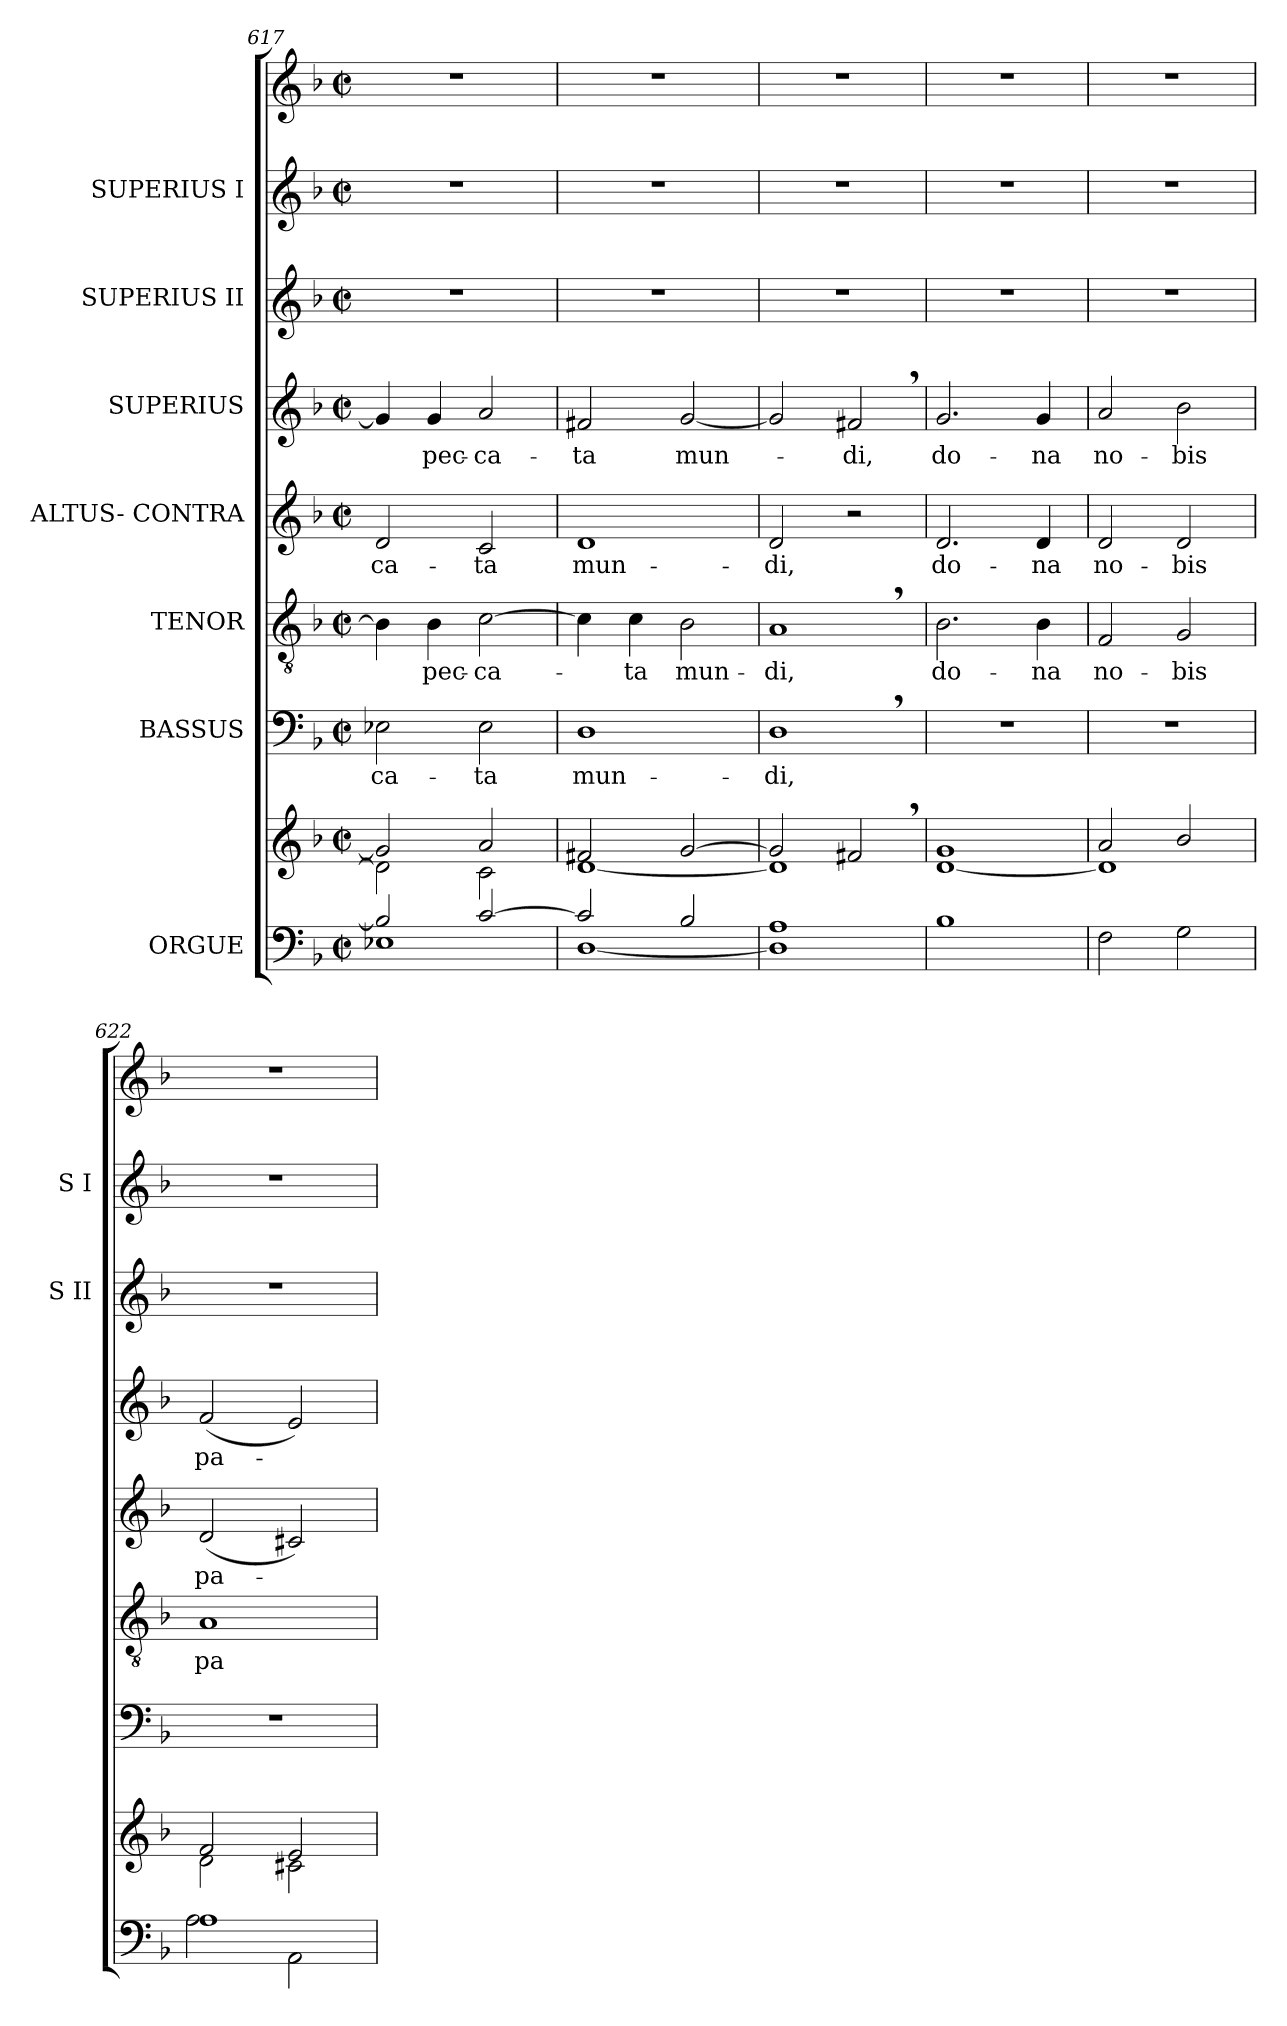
**kern	**kern	**kern	**text	**kern	**text	**kern	**text	**kern	**text	**kern	**kern	**kern
*part8	*part8	*part7	*part7	*part6	*part6	*part5	*part5	*part4	*part4	*part3	*part2	*part1
*staff9	*staff8	*staff7	*staff7	*staff6	*staff6	*staff5	*staff5	*staff4	*staff4	*staff3	*staff2	*staff1
*I"ORGUE	*	*I"BASSUS	*	*I"TENOR	*	*I"ALTUS- CONTRA	*	*I"SUPERIUS	*	*I"SUPERIUS II	*I"SUPERIUS I	*
*	*	*	*	*	*	*	*	*	*	*I'S II	*I'S I	*
*clefF4	*clefG2	*clefF4	*	*clefGv2	*	*clefG2	*	*clefG2	*	*clefG2	*clefG2	*clefG2
*k[b-]	*k[b-]	*k[b-]	*	*k[b-]	*	*k[b-]	*	*k[b-]	*	*k[b-]	*k[b-]	*k[b-]
*d:	*d:	*d:	*	*d:	*	*d:	*	*d:	*	*d:	*d:	*d:
*M2/2	*M2/2	*M2/2	*	*M2/2	*	*M2/2	*	*M2/2	*	*M2/2	*M2/2	*M2/2
*met(c|)	*met(c|)	*met(c|)	*	*met(c|)	*	*met(c|)	*	*met(c|)	*	*met(c|)	*met(c|)	*met(c|)
=617	=617	=617	=617	=617	=617	=617	=617	=617	=617	=617	=617	=617
*^	*^	*	*	*	*	*	*	*	*	*	*	*
!	!	!	!	!	!LO:LY:b	!	!	!	!LO:LY:b	!	!	!	!	!
2B-/]	1E-X	2g/]	2d\]	2E-X\	-ca-	4B-\]	.	2d/	-ca-	4g/]	.	1r	1r	1r
!	!	!	!	!	!	!	!LO:LY:b	!	!	!	!LO:LY:b	!	!	!
.	.	.	.	.	.	4B-\	pec-	.	.	4g/	pec-	.	.	.
!	!	!	!	!	!LO:LY:b	!	!LO:LY:b	!	!LO:LY:b	!	!LO:LY:b	!	!	!
[>2c/	.	2a/	2c\	2E-\	-ta	[2c\	-ca-	2c/	-ta	2a/	-ca-	.	.	.
=618	=618	=618	=618	=618	=618	=618	=618	=618	=618	=618	=618	=618	=618	=618
!	!	!	!	!	!LO:LY:b	!	!	!	!LO:LY:b	!	!LO:LY:b	!	!	!
2c/]	[<1D	2f#X/	[<1d	1D	mun-	4c\]	.	1d	mun-	2f#X/	-ta	1r	1r	1r
!	!	!	!	!	!	!	!LO:LY:b	!	!	!	!	!	!	!
.	.	.	.	.	.	4c\	-ta	.	.	.	.	.	.	.
!	!	!	!	!	!	!	!LO:LY:b	!	!	!	!LO:LY:b	!	!	!
2B-/	.	[>2g/	.	.	.	2B-\	mun-	.	.	[2g/	mun-	.	.	.
=619	=619	=619	=619	=619	=619	=619	=619	=619	=619	=619	=619	=619	=619	=619
!	!	!	!	!	!LO:LY:b	!	!LO:LY:b	!	!LO:LY:b	!	!	!	!	!
1A	1D]	2g/]	1d]	1D,>	-di,	1A,>	-di,	2d/	-di,	2g/]	.	1r	1r	1r
!	!	!	!	!	!	!	!	!	!	!	!LO:LY:b	!	!	!
.	.	2f#X,>/	.	.	.	.	.	2r	.	2f#X,>/	-di,	.	.	.
*v	*v	*	*	*	*	*	*	*	*	*	*	*	*	*
=620	=620	=620	=620	=620	=620	=620	=620	=620	=620	=620	=620	=620	=620
!	!	!	!	!	!	!LO:LY:b	!	!LO:LY:b	!	!LO:LY:b	!	!	!
1B-	1g	[<1d	1r	.	2.B-\	do-	2.d/	do-	2.g/	do-	1r	1r	1r
!	!	!	!	!	!	!LO:LY:b	!	!LO:LY:b	!	!LO:LY:b	!	!	!
.	.	.	.	.	4B-\	-na	4d/	-na	4g/	-na	.	.	.
=621	=621	=621	=621	=621	=621	=621	=621	=621	=621	=621	=621	=621	=621
!	!	!	!	!	!	!LO:LY:b	!	!LO:LY:b	!	!LO:LY:b	!	!	!
2F\	2a/	1d]	1r	.	2F/	no-	2d/	no-	2a/	no-	1r	1r	1r
!	!	!	!	!	!	!LO:LY:b	!	!LO:LY:b	!	!LO:LY:b	!	!	!
2G\	2b-/	.	.	.	2G/	-bis	2d/	-bis	2b-\	-bis	.	.	.
!!LO:LB:g=z
=622	=622	=622	=622	=622	=622	=622	=622	=622	=622	=622	=622	=622	=622
*^	*	*	*	*	*	*	*	*	*	*	*	*	*
!	!	!	!	!	!	!	!LO:LY:b	!	!LO:LY:b	!	!LO:LY:b	!	!	!
1A	2A\	2f/	2d\	1r	.	1A	pa-	(<2d/	pa-	(<2f/	pa-	1r	1r	1r
.	2AA\	2e/	2c#X\	.	.	.	.	2c#X/)	.	2e/)	.	.	.	.
*v	*v	*	*	*	*	*	*	*	*	*	*	*	*	*
*	*v	*v	*	*	*	*	*	*	*	*	*	*	*
=	=	=	=	=	=	=	=	=	=	=	=	=
*-	*-	*-	*-	*-	*-	*-	*-	*-	*-	*-	*-	*-
